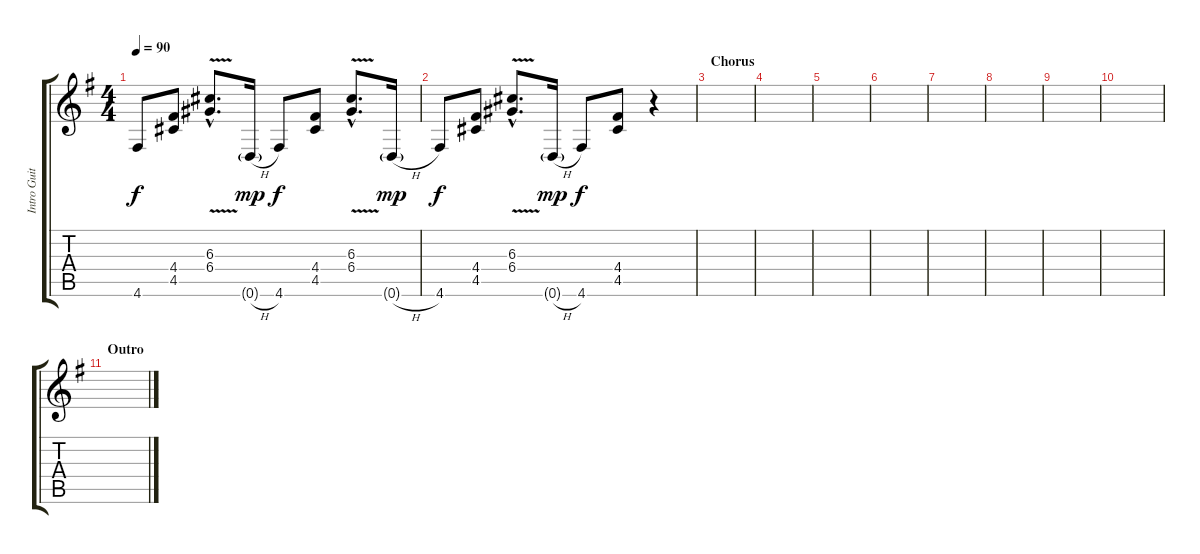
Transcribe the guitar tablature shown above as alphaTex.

\track ("Intro Guitar (Acoustic Effect)" "Intro Guit") {instrument acousticguitarnylon}
\staff {score tabs}
\tuning (E4 B3 G3 D3 A2 D2) {hide}
\ts (4 4)
\tempo 90
\clef g2
\ks g
4.6.8{dy f} (4.4 4.5).8 (6.3{v hac} 6.4{v hac}).8{d} 0.6{h g}.16{dy mp} 4.6.8{dy f} (4.4 4.5).8 (6.3{v hac} 6.4{v hac}).8{d} 0.6{h g}.16{dy mp} |
4.6.8{dy f} (4.4 4.5).8 (6.3{v hac} 6.4{v hac}).8{d} 0.6{h g}.16{dy mp} 4.6.8{dy f} (4.4 4.5).8 r.4 |
\section ("" "Chorus")
|
|
|
|
|
|
|
|
\section ("" "Outro")
